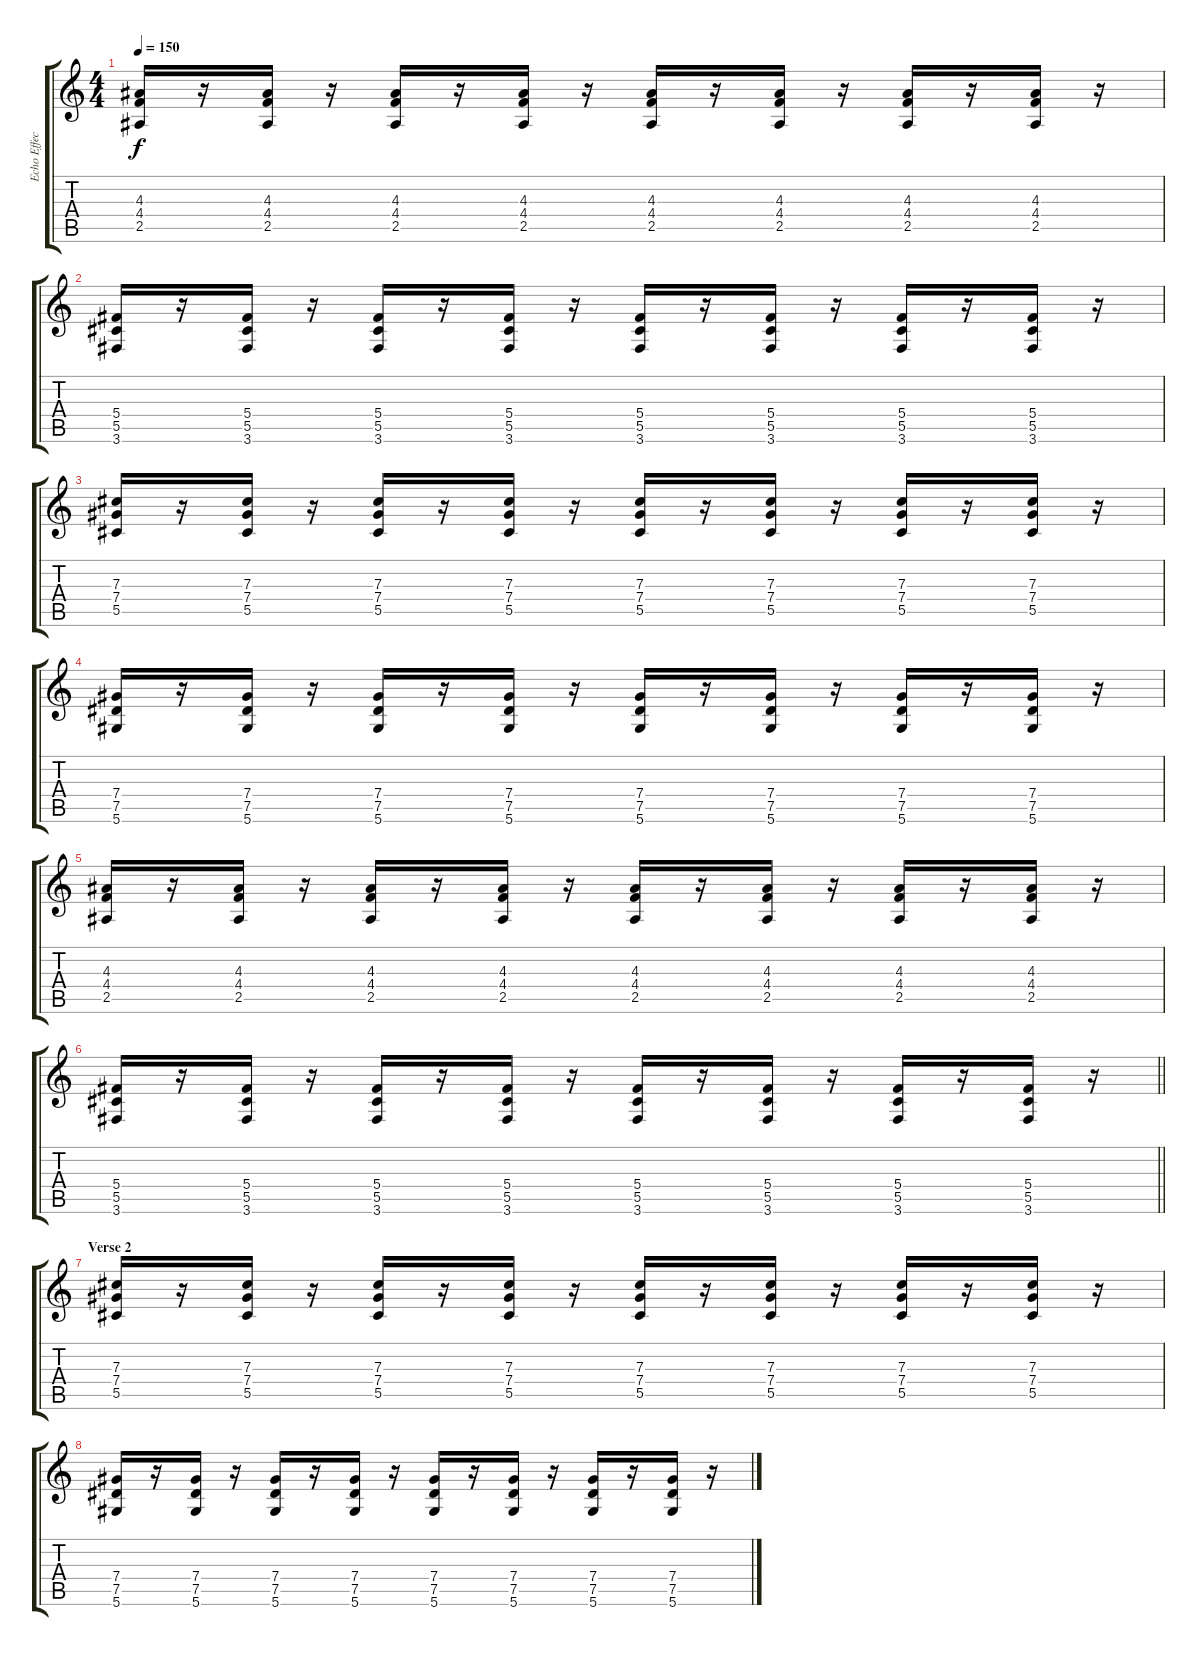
\track ("Echo Effect" "Echo Effec") {instrument distortionguitar}
\staff {score tabs}
\tuning (Eb4 Bb3 Gb3 Db3 Ab2 Eb2) {hide}
\ts (4 4)
\tempo 150
\clef g2
\ks c
(4.3 4.4 2.5).16{dy f} r.16 (4.3 4.4 2.5).16 r.16 (4.3 4.4 2.5).16 r.16 (4.3 4.4 2.5).16 r.16 (4.3 4.4 2.5).16 r.16 (4.3 4.4 2.5).16 r.16 (4.3 4.4 2.5).16 r.16 (4.3 4.4 2.5).16 r.16 |
(5.4 5.5 3.6).16 r.16 (5.4 5.5 3.6).16 r.16 (5.4 5.5 3.6).16 r.16 (5.4 5.5 3.6).16 r.16 (5.4 5.5 3.6).16 r.16 (5.4 5.5 3.6).16 r.16 (5.4 5.5 3.6).16 r.16 (5.4 5.5 3.6).16 r.16 |
(7.3 7.4 5.5).16 r.16 (7.3 7.4 5.5).16 r.16 (7.3 7.4 5.5).16 r.16 (7.3 7.4 5.5).16 r.16 (7.3 7.4 5.5).16 r.16 (7.3 7.4 5.5).16 r.16 (7.3 7.4 5.5).16 r.16 (7.3 7.4 5.5).16 r.16 |
(7.4 7.5 5.6).16 r.16 (7.4 7.5 5.6).16 r.16 (7.4 7.5 5.6).16 r.16 (7.4 7.5 5.6).16 r.16 (7.4 7.5 5.6).16 r.16 (7.4 7.5 5.6).16 r.16 (7.4 7.5 5.6).16 r.16 (7.4 7.5 5.6).16 r.16 |
(4.3 4.4 2.5).16 r.16 (4.3 4.4 2.5).16 r.16 (4.3 4.4 2.5).16 r.16 (4.3 4.4 2.5).16 r.16 (4.3 4.4 2.5).16 r.16 (4.3 4.4 2.5).16 r.16 (4.3 4.4 2.5).16 r.16 (4.3 4.4 2.5).16 r.16 |
\barLineRight lightlight
(5.4 5.5 3.6).16 r.16 (5.4 5.5 3.6).16 r.16 (5.4 5.5 3.6).16 r.16 (5.4 5.5 3.6).16 r.16 (5.4 5.5 3.6).16 r.16 (5.4 5.5 3.6).16 r.16 (5.4 5.5 3.6).16 r.16 (5.4 5.5 3.6).16 r.16 |
\section ("" "Verse 2")
(7.3 7.4 5.5).16 r.16 (7.3 7.4 5.5).16 r.16 (7.3 7.4 5.5).16 r.16 (7.3 7.4 5.5).16 r.16 (7.3 7.4 5.5).16 r.16 (7.3 7.4 5.5).16 r.16 (7.3 7.4 5.5).16 r.16 (7.3 7.4 5.5).16 r.16 |
(7.4 7.5 5.6).16 r.16 (7.4 7.5 5.6).16 r.16 (7.4 7.5 5.6).16 r.16 (7.4 7.5 5.6).16 r.16 (7.4 7.5 5.6).16 r.16 (7.4 7.5 5.6).16 r.16 (7.4 7.5 5.6).16 r.16 (7.4 7.5 5.6).16 r.16
